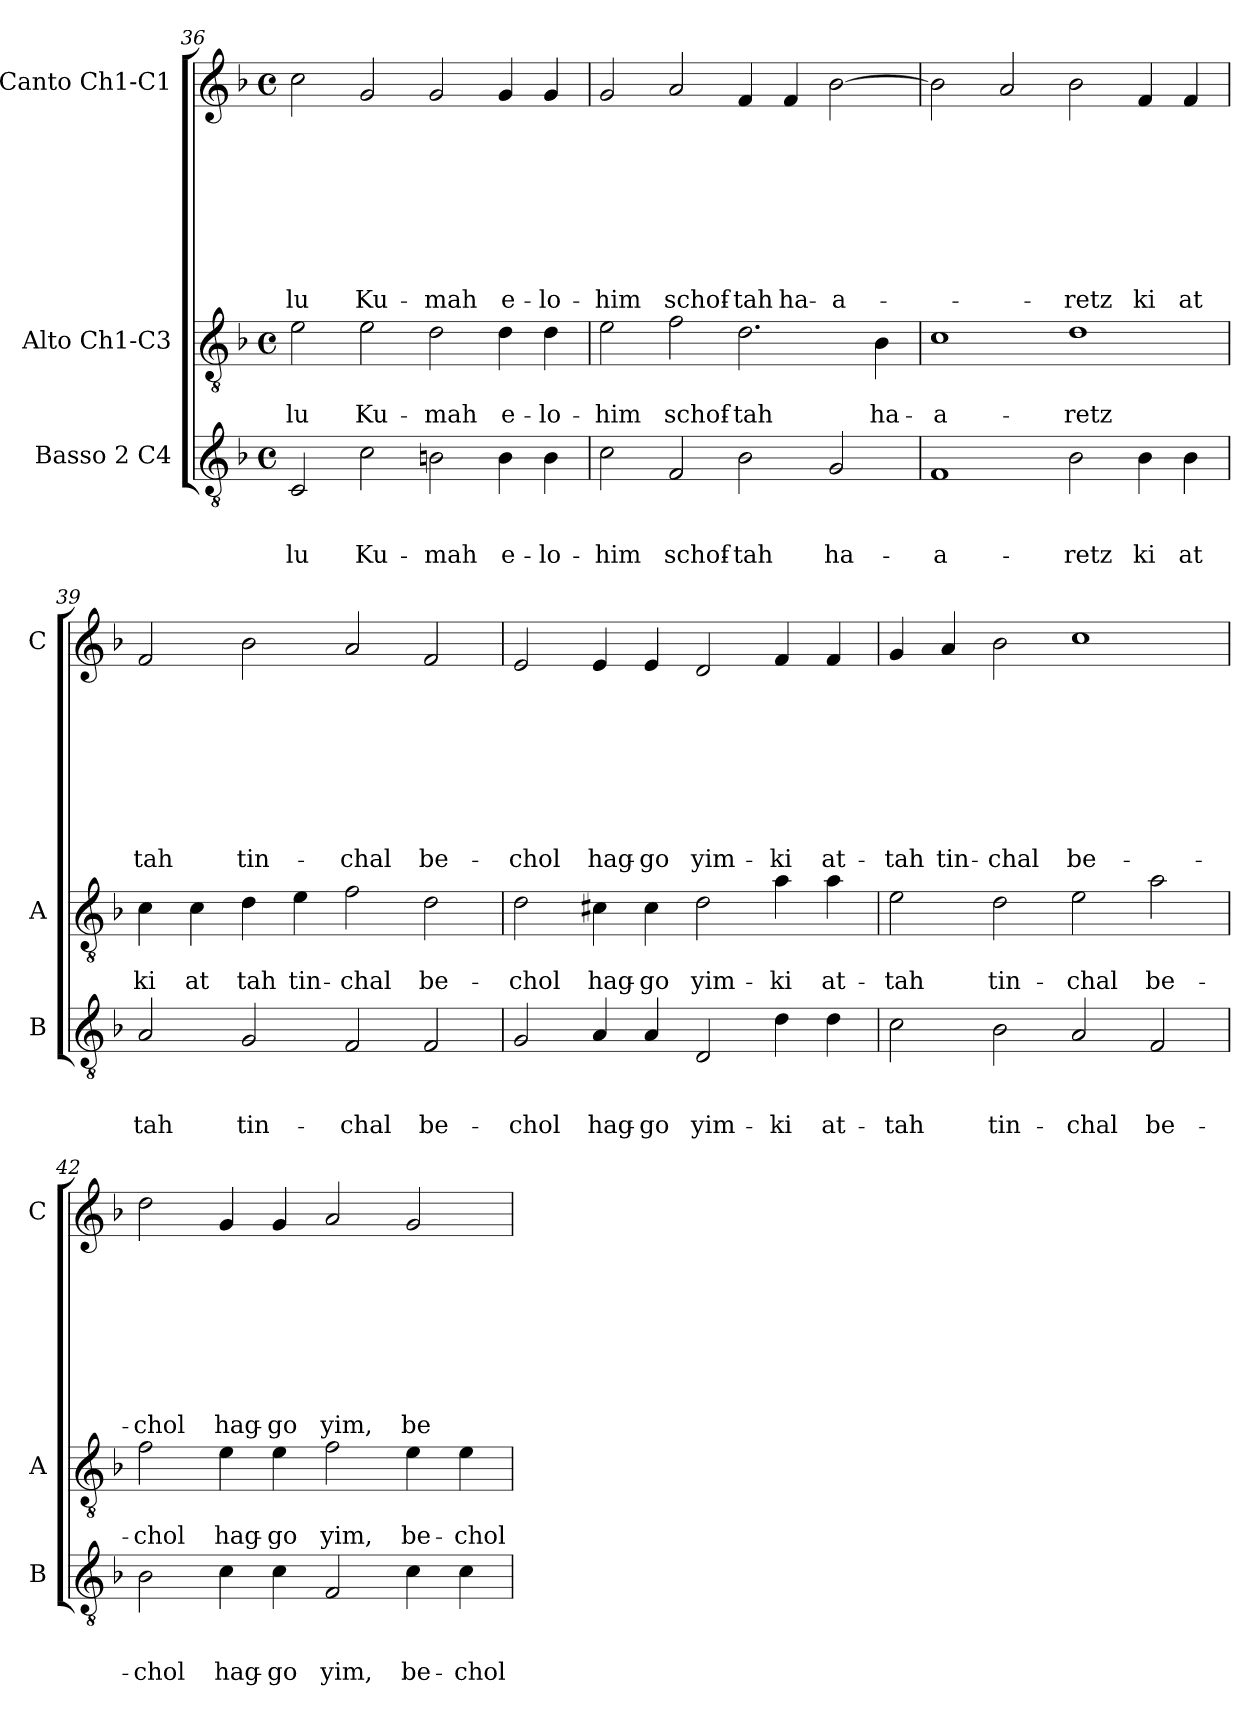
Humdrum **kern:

**kern	**text	**text	**text	**kern	**text	**text	**kern	**text	**text	**text	**text	**text	**text	**text	**text
*part3	*part3	*part3	*part3	*part2	*part2	*part2	*part1	*part1	*part1	*part1	*part1	*part1	*part1	*part1	*part1
*staff3	*staff3	*staff3	*staff3	*staff2	*staff2	*staff2	*staff1	*staff1	*staff1	*staff1	*staff1	*staff1	*staff1	*staff1	*staff1
*I"Basso 2 C4	*	*	*	*I"Alto Ch1-C3	*	*	*I"Canto Ch1-C1	*	*	*	*	*	*	*	*
*I'B	*	*	*	*I'A	*	*	*I'C	*	*	*	*	*	*	*	*
*clefGv2	*	*	*	*clefGv2	*	*	*clefG2	*	*	*	*	*	*	*	*
*k[b-]	*	*	*	*k[b-]	*	*	*k[b-]	*	*	*	*	*	*	*	*
*F:	*	*	*	*F:	*	*	*F:	*	*	*	*	*	*	*	*
*M4/4	*	*	*	*M4/4	*	*	*M4/4	*	*	*	*	*	*	*	*
*met(c)	*	*	*	*met(c)	*	*	*met(c)	*	*	*	*	*	*	*	*
=36	=36	=36	=36	=36	=36	=36	=36	=36	=36	=36	=36	=36	=36	=36	=36
!	!	!	!LO:LY:b	!	!	!LO:LY:b	!	!	!	!	!	!	!	!	!LO:LY:b
2C/	.	.	-lu	2e\	.	-lu	2cc\	.	.	.	.	.	.	.	-lu
!	!	!	!LO:LY:b	!	!	!LO:LY:b	!	!	!	!	!	!	!	!	!LO:LY:b
2c\	.	.	Ku-	2e\	.	Ku-	2g/	.	.	.	.	.	.	.	Ku-
!	!	!	!LO:LY:b	!	!	!LO:LY:b	!	!	!	!	!	!	!	!	!LO:LY:b
2Bn\	.	.	-mah	2d\	.	-mah	2g/	.	.	.	.	.	.	.	-mah
!	!	!	!LO:LY:b	!	!	!LO:LY:b	!	!	!	!	!	!	!	!	!LO:LY:b
4B\	.	.	e-	4d\	.	e-	4g/	.	.	.	.	.	.	.	e-
!	!	!	!LO:LY:b	!	!	!LO:LY:b	!	!	!	!	!	!	!	!	!LO:LY:b
4B\	.	.	-lo-	4d\	.	-lo-	4g/	.	.	.	.	.	.	.	-lo-
=37	=37	=37	=37	=37	=37	=37	=37	=37	=37	=37	=37	=37	=37	=37	=37
!	!	!	!LO:LY:b	!	!	!LO:LY:b	!	!	!	!	!	!	!	!	!LO:LY:b
2c\	.	.	-him	2e\	.	-him	2g/	.	.	.	.	.	.	.	-him
!	!	!	!LO:LY:b	!	!	!LO:LY:b	!	!	!	!	!	!	!	!	!LO:LY:b
2F/	.	.	schof-	2f\	.	schof-	2a/	.	.	.	.	.	.	.	schof-
!	!	!	!LO:LY:b	!	!	!LO:LY:b	!	!	!	!	!	!	!	!	!LO:LY:b
2B-\	.	.	-tah	2.d\	.	-tah	4f/	.	.	.	.	.	.	.	-tah
!	!	!	!	!	!	!	!	!	!	!	!	!	!	!	!LO:LY:b
.	.	.	.	.	.	.	4f/	.	.	.	.	.	.	.	ha-
!	!	!	!LO:LY:b	!	!	!	!	!	!	!	!	!	!	!	!LO:LY:b
2G/	.	.	ha-	.	.	.	[2b-\	.	.	.	.	.	.	.	-a-
!	!	!	!	!	!	!LO:LY:b	!	!	!	!	!	!	!	!	!
.	.	.	.	4B-\	.	ha-	.	.	.	.	.	.	.	.	.
!!LO:LB:g=z
=38	=38	=38	=38	=38	=38	=38	=38	=38	=38	=38	=38	=38	=38	=38	=38
!	!	!	!LO:LY:b	!	!	!LO:LY:b	!	!	!	!	!	!	!	!	!
1F	.	.	-a-	1c	.	-a-	2b-\]	.	.	.	.	.	.	.	.
.	.	.	.	.	.	.	2a/	.	.	.	.	.	.	.	.
!	!	!	!LO:LY:b	!	!	!LO:LY:b	!	!	!	!	!	!	!	!	!LO:LY:b
2B-\	.	.	-retz	1d	.	-retz	2b-\	.	.	.	.	.	.	.	-retz
!	!	!	!LO:LY:b	!	!	!	!	!	!	!	!	!	!	!	!LO:LY:b
4B-\	.	.	ki	.	.	.	4f/	.	.	.	.	.	.	.	ki
!	!	!	!LO:LY:b	!	!	!	!	!	!	!	!	!	!	!	!LO:LY:b
4B-\	.	.	at	.	.	.	4f/	.	.	.	.	.	.	.	at
=39	=39	=39	=39	=39	=39	=39	=39	=39	=39	=39	=39	=39	=39	=39	=39
!	!	!	!LO:LY:b	!	!	!LO:LY:b	!	!	!	!	!	!	!	!	!LO:LY:b
2A/	.	.	tah	4c\	.	ki	2f/	.	.	.	.	.	.	.	tah
!	!	!	!	!	!	!LO:LY:b	!	!	!	!	!	!	!	!	!
.	.	.	.	4c\	.	at	.	.	.	.	.	.	.	.	.
!	!	!	!LO:LY:b	!	!	!LO:LY:b	!	!	!	!	!	!	!	!	!LO:LY:b
2G/	.	.	tin-	4d\	.	tah	2b-\	.	.	.	.	.	.	.	tin-
!	!	!	!	!	!	!LO:LY:b	!	!	!	!	!	!	!	!	!
.	.	.	.	4e\	.	tin-	.	.	.	.	.	.	.	.	.
!	!	!	!LO:LY:b	!	!	!LO:LY:b	!	!	!	!	!	!	!	!	!LO:LY:b
2F/	.	.	-chal	2f\	.	-chal	2a/	.	.	.	.	.	.	.	-chal
!	!	!	!LO:LY:b	!	!	!LO:LY:b	!	!	!	!	!	!	!	!	!LO:LY:b
2F/	.	.	be-	2d\	.	be-	2f/	.	.	.	.	.	.	.	be-
=40	=40	=40	=40	=40	=40	=40	=40	=40	=40	=40	=40	=40	=40	=40	=40
!	!	!	!LO:LY:b	!	!	!LO:LY:b	!	!	!	!	!	!	!	!	!LO:LY:b
2G/	.	.	-chol	2d\	.	-chol	2e/	.	.	.	.	.	.	.	-chol
!	!	!	!LO:LY:b	!	!	!LO:LY:b	!	!	!	!	!	!	!	!	!LO:LY:b
4A/	.	.	hag-	4c#X\	.	hag-	4e/	.	.	.	.	.	.	.	hag-
!	!	!	!LO:LY:b	!	!	!LO:LY:b	!	!	!	!	!	!	!	!	!LO:LY:b
4A/	.	.	-go	4c#\	.	-go	4e/	.	.	.	.	.	.	.	-go
!	!	!	!LO:LY:b	!	!	!LO:LY:b	!	!	!	!	!	!	!	!	!LO:LY:b
2D/	.	.	yim-	2d\	.	yim-	2d/	.	.	.	.	.	.	.	yim-
!	!	!	!LO:LY:b	!	!	!LO:LY:b	!	!	!	!	!	!	!	!	!LO:LY:b
4d\	.	.	-ki	4a\	.	-ki	4f/	.	.	.	.	.	.	.	-ki
!	!	!	!LO:LY:b	!	!	!LO:LY:b	!	!	!	!	!	!	!	!	!LO:LY:b
4d\	.	.	at-	4a\	.	at-	4f/	.	.	.	.	.	.	.	at-
=41	=41	=41	=41	=41	=41	=41	=41	=41	=41	=41	=41	=41	=41	=41	=41
!	!	!	!LO:LY:b	!	!	!LO:LY:b	!	!	!	!	!	!	!	!	!LO:LY:b
2c\	.	.	-tah	2e\	.	-tah	4g/	.	.	.	.	.	.	.	-tah
!	!	!	!	!	!	!	!	!	!	!	!	!	!	!	!LO:LY:b
.	.	.	.	.	.	.	4a/	.	.	.	.	.	.	.	tin-
!	!	!	!LO:LY:b	!	!	!LO:LY:b	!	!	!	!	!	!	!	!	!LO:LY:b
2B-\	.	.	tin-	2d\	.	tin-	2b-\	.	.	.	.	.	.	.	-chal
!	!	!	!LO:LY:b	!	!	!LO:LY:b	!	!	!	!	!	!	!	!	!LO:LY:b
2A/	.	.	-chal	2e\	.	-chal	1cc	.	.	.	.	.	.	.	be-
!	!	!	!LO:LY:b	!	!	!LO:LY:b	!	!	!	!	!	!	!	!	!
2F/	.	.	be-	2a\	.	be-	.	.	.	.	.	.	.	.	.
!!LO:LB:g=z
=42	=42	=42	=42	=42	=42	=42	=42	=42	=42	=42	=42	=42	=42	=42	=42
!	!	!	!LO:LY:b	!	!	!LO:LY:b	!	!	!	!	!	!	!	!	!LO:LY:b
2B-\	.	.	-chol	2f\	.	-chol	2dd\	.	.	.	.	.	.	.	-chol
!	!	!	!LO:LY:b	!	!	!LO:LY:b	!	!	!	!	!	!	!	!	!LO:LY:b
4c\	.	.	hag-	4e\	.	hag-	4g/	.	.	.	.	.	.	.	hag-
!	!	!	!LO:LY:b	!	!	!LO:LY:b	!	!	!	!	!	!	!	!	!LO:LY:b
4c\	.	.	-go	4e\	.	-go	4g/	.	.	.	.	.	.	.	-go
!	!	!	!LO:LY:b	!	!	!LO:LY:b	!	!	!	!	!	!	!	!	!LO:LY:b
2F/	.	.	yim,	2f\	.	yim,	2a/	.	.	.	.	.	.	.	yim,
!	!	!	!LO:LY:b	!	!	!LO:LY:b	!	!	!	!	!	!	!	!	!LO:LY:b
4c\	.	.	be-	4e\	.	be-	2g/	.	.	.	.	.	.	.	be-
!	!	!	!LO:LY:b	!	!	!LO:LY:b	!	!	!	!	!	!	!	!	!
4c\	.	.	-chol	4e\	.	-chol	.	.	.	.	.	.	.	.	.
=	=	=	=	=	=	=	=	=	=	=	=	=	=	=	=
*-	*-	*-	*-	*-	*-	*-	*-	*-	*-	*-	*-	*-	*-	*-	*-
